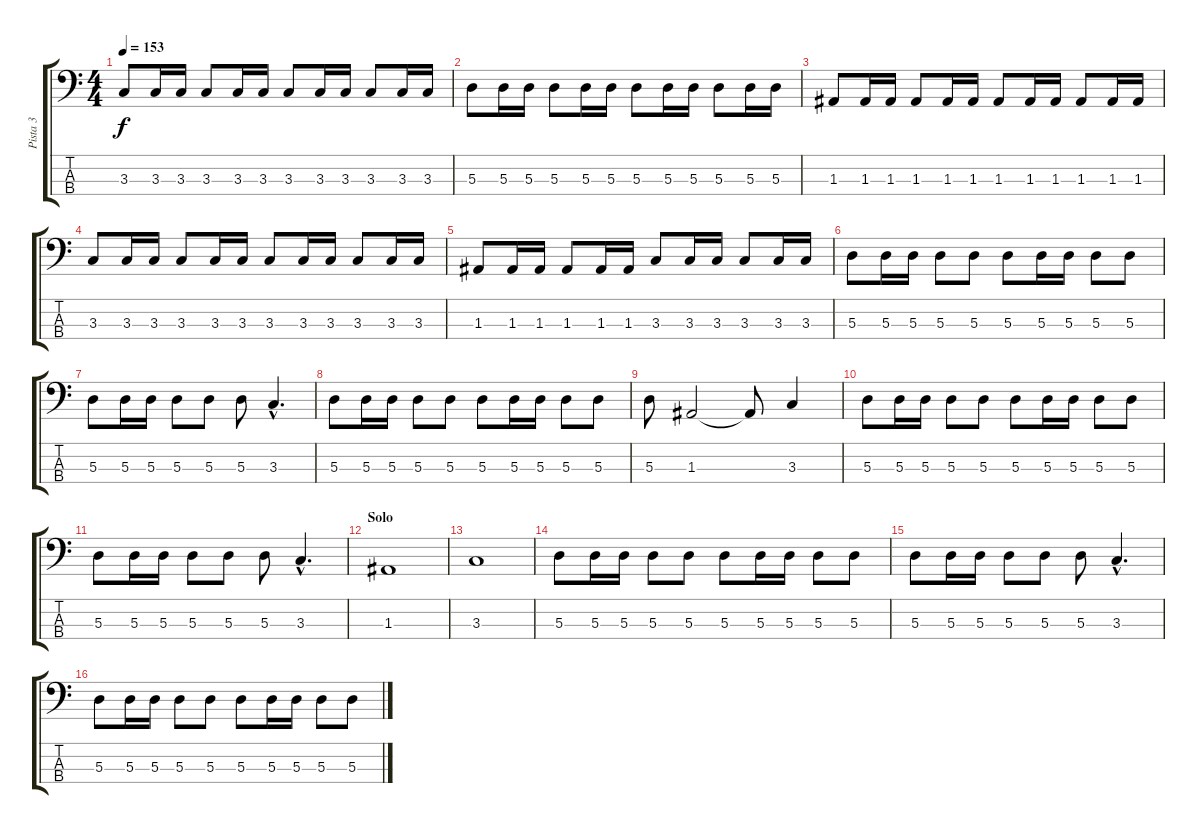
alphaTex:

\track ("Pista 3" "Pista 3") {instrument electricbasspick}
\staff {score tabs}
\tuning (G2 D2 A1 E1) {hide}
\ts (4 4)
\tempo 153
\clef f4
\ks c
3.3.8{dy f} 3.3.16 3.3.16 3.3.8 3.3.16 3.3.16 3.3.8 3.3.16 3.3.16 3.3.8 3.3.16 3.3.16 |
5.3.8 5.3.16 5.3.16 5.3.8 5.3.16 5.3.16 5.3.8 5.3.16 5.3.16 5.3.8 5.3.16 5.3.16 |
1.3.8 1.3.16 1.3.16 1.3.8 1.3.16 1.3.16 1.3.8 1.3.16 1.3.16 1.3.8 1.3.16 1.3.16 |
3.3.8 3.3.16 3.3.16 3.3.8 3.3.16 3.3.16 3.3.8 3.3.16 3.3.16 3.3.8 3.3.16 3.3.16 |
1.3.8 1.3.16 1.3.16 1.3.8 1.3.16 1.3.16 3.3.8 3.3.16 3.3.16 3.3.8 3.3.16 3.3.16 |
5.3.8 5.3.16 5.3.16 5.3.8 5.3.8 5.3.8 5.3.16 5.3.16 5.3.8 5.3.8 |
5.3.8 5.3.16 5.3.16 5.3.8 5.3.8 5.3.8 3.3{hac}.4{d} |
5.3.8 5.3.16 5.3.16 5.3.8 5.3.8 5.3.8 5.3.16 5.3.16 5.3.8 5.3.8 |
5.3.8 1.3.2 1.3{t}.8 3.3.4 |
5.3.8 5.3.16 5.3.16 5.3.8 5.3.8 5.3.8 5.3.16 5.3.16 5.3.8 5.3.8 |
5.3.8 5.3.16 5.3.16 5.3.8 5.3.8 5.3.8 3.3{hac}.4{d} |
\section ("" "Solo")
1.3.1 |
3.3.1 |
5.3.8 5.3.16 5.3.16 5.3.8 5.3.8 5.3.8 5.3.16 5.3.16 5.3.8 5.3.8 |
5.3.8 5.3.16 5.3.16 5.3.8 5.3.8 5.3.8 3.3{hac}.4{d} |
5.3.8 5.3.16 5.3.16 5.3.8 5.3.8 5.3.8 5.3.16 5.3.16 5.3.8 5.3.8
